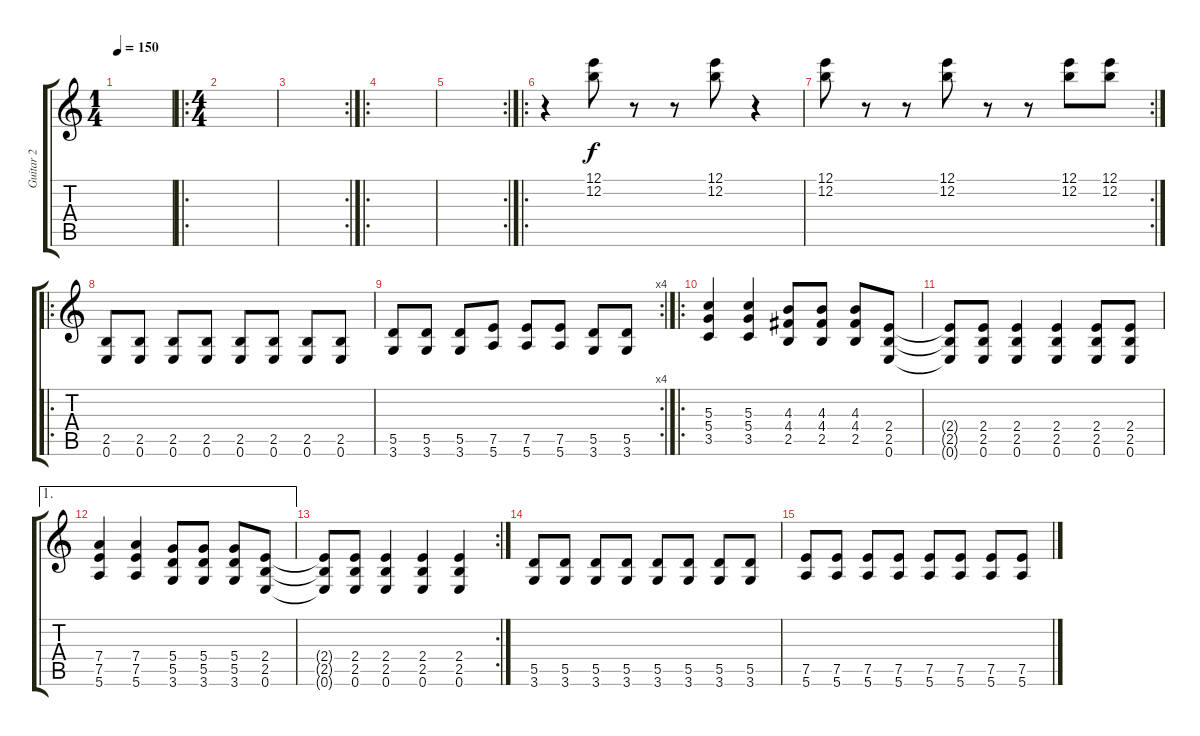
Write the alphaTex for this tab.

\track ("Guitar 2" "Guitar 2") {instrument overdrivenguitar}
\staff {score tabs}
\tuning (E4 B3 G3 D3 A2 E2) {hide}
\ts (1 4)
\tempo 150
\clef g2
\ks c
|
\ro
\ts (4 4)
|
\rc 2
|
\ro
|
\rc 2
|
\ro
r.4 (12.1 12.2).8 r.8 r.8 (12.1 12.2).8 r.4 |
\rc 2
(12.1 12.2).8 r.8 r.8 (12.1 12.2).8 r.8 r.8 (12.1 12.2).8 (12.1 12.2).8 |
\ro
(2.5 0.6).8 (2.5 0.6).8 (2.5 0.6).8 (2.5 0.6).8 (2.5 0.6).8 (2.5 0.6).8 (2.5 0.6).8 (2.5 0.6).8 |
\rc 4
(5.5 3.6).8 (5.5 3.6).8 (5.5 3.6).8 (7.5 5.6).8 (7.5 5.6).8 (7.5 5.6).8 (5.5 3.6).8 (5.5 3.6).8 |
\ro
(5.3 5.4 3.5).4 (5.3 5.4 3.5).4 (4.3 4.4 2.5).8 (4.3 4.4 2.5).8 (4.3 4.4 2.5).8 (2.4 2.5 0.6).8 |
(2.4{t} 2.5{t} 0.6{t}).8 (2.4 2.5 0.6).8 (2.4 2.5 0.6).4 (2.4 2.5 0.6).4 (2.4 2.5 0.6).8 (2.4 2.5 0.6).8 |
\ae 1
(7.4 7.5 5.6).4 (7.4 7.5 5.6).4 (5.4 5.5 3.6).8 (5.4 5.5 3.6).8 (5.4 5.5 3.6).8 (2.4 2.5 0.6).8 |
\rc 2
(2.4{t} 2.5{t} 0.6{t}).8 (2.4 2.5 0.6).8 (2.4 2.5 0.6).4 (2.4 2.5 0.6).4 (2.4 2.5 0.6).4 |
(5.5 3.6).8 (5.5 3.6).8 (5.5 3.6).8 (5.5 3.6).8 (5.5 3.6).8 (5.5 3.6).8 (5.5 3.6).8 (5.5 3.6).8 |
(7.5 5.6).8 (7.5 5.6).8 (7.5 5.6).8 (7.5 5.6).8 (7.5 5.6).8 (7.5 5.6).8 (7.5 5.6).8 (7.5 5.6).8
